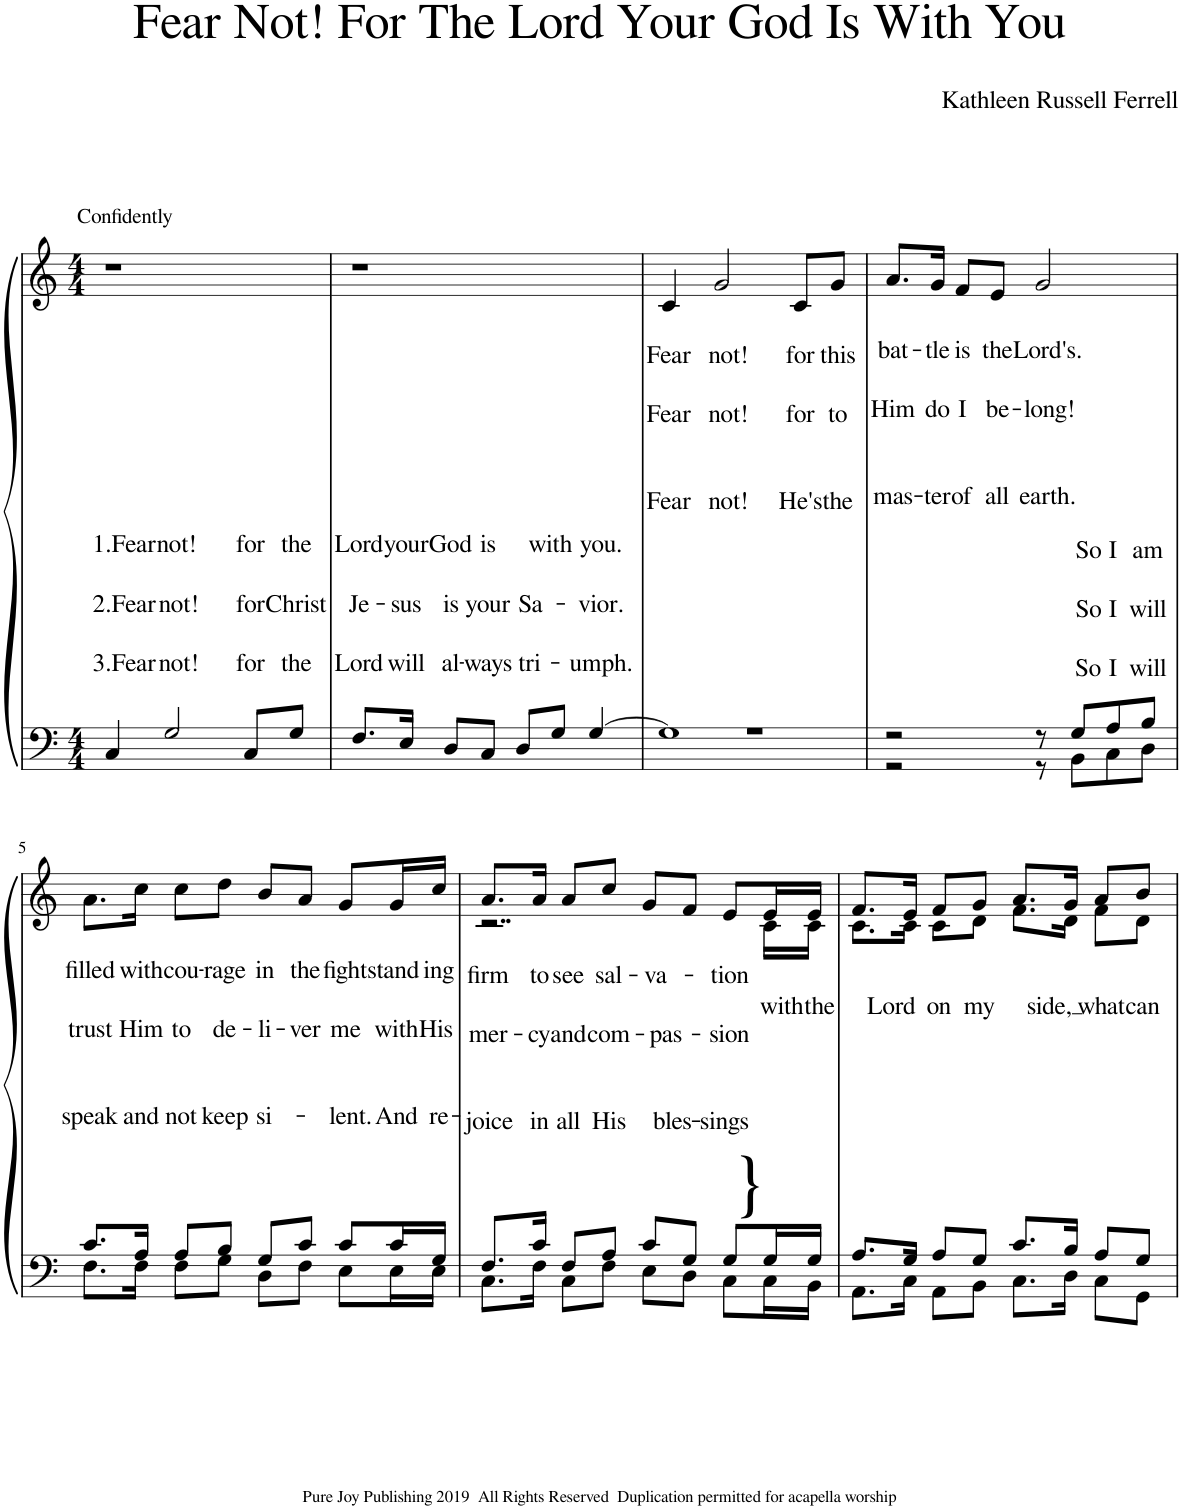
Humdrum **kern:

**kern	**text	**text	**text	**kern	**text	**text	**text	**text
*part1	*part1	*part1	*part1	*part1	*part1	*part1	*part1	*part1
*staff2	*staff2	*staff2	*staff2	*staff1	*staff1	*staff1	*staff1	*staff1
*I"Piano	*	*	*	*	*	*	*	*
*I'Pno.	*	*	*	*	*	*	*	*
*clefF4	*	*	*	*clefG2	*	*	*	*
*k[]	*	*	*	*k[]	*	*	*	*
*M4/4	*	*	*	*M4/4	*	*	*	*
=1	=1	=1	=1	=1	=1	=1	=1	=1
*^	*	*	*	*	*	*	*	*
!	!	!	!	!	!LO:TX:a:t=Confidently	!	!	!	!
!	!	!LO:LY:a	!LO:LY:a	!LO:LY:a	!	!	!	!	!
4ryy	4C/	1.Fear	2.Fear	3.Fear	1r	.	.	.	.
!	!	!LO:LY:a	!LO:LY:a	!LO:LY:a	!	!	!	!	!
2ryy	2G/	not!	not!	not!	.	.	.	.	.
!	!	!LO:LY:a	!LO:LY:a	!LO:LY:a	!	!	!	!	!
8ryy	8C/L	for	for	for	.	.	.	.	.
!	!	!LO:LY:a	!LO:LY:a	!LO:LY:a	!	!	!	!	!
8ryy	8G/J	the	Christ	the	.	.	.	.	.
=2	=2	=2	=2	=2	=2	=2	=2	=2	=2
!	!	!LO:LY:a	!LO:LY:a	!LO:LY:a	!	!	!	!	!
4ryy	8.F/L	Lord	Je-	Lord	1r	.	.	.	.
!	!	!LO:LY:a	!LO:LY:a	!LO:LY:a	!	!	!	!	!
.	16E/Jk	your	-sus	will	.	.	.	.	.
!	!	!LO:LY:a	!LO:LY:a	!LO:LY:a	!	!	!	!	!
4ryy	8D/L	God	is	al-	.	.	.	.	.
!	!	!LO:LY:a	!LO:LY:a	!LO:LY:a	!	!	!	!	!
.	8C/J	is	your	-ways	.	.	.	.	.
!	!	!LO:LY:a	!LO:LY:a	!LO:LY:a	!	!	!	!	!
2ryy	8D/L	with	Sa-	tri-	.	.	.	.	.
.	8G/J	.	.	.	.	.	.	.	.
!	!	!LO:LY:a	!LO:LY:a	!LO:LY:a	!	!	!	!	!
.	[4G/	you.	vior.	-umph.	.	.	.	.	.
=3	=3	=3	=3	=3	=3	=3	=3	=3	=3
!	!	!	!	!	!	!LO:LY:b	!LO:LY:b	!	!LO:LY:b
1r	1G]	.	.	.	4c/	Fear	Fear	.	Fear
!	!	!	!	!	!	!LO:LY:b	!LO:LY:b	!	!LO:LY:b
.	.	.	.	.	2g/	not!	not!	.	not!
!	!	!	!	!	!	!LO:LY:b	!LO:LY:b	!	!LO:LY:b
.	.	.	.	.	8c/L	for	for	.	He's
!	!	!	!	!	!	!LO:LY:b	!LO:LY:b	!	!LO:LY:b
.	.	.	.	.	8g/J	this	to	.	the
=4	=4	=4	=4	=4	=4	=4	=4	=4	=4
*	*^	*	*	*	*	*	*	*	*
!	!	!	!	!	!	!	!LO:LY:b	!LO:LY:b	!	!LO:LY:b
1ryy	2r	2r	.	.	.	8.a/L	bat-	Him	.	mas-
!	!	!	!	!	!	!	!LO:LY:b	!LO:LY:b	!	!LO:LY:b
.	.	.	.	.	.	16g/Jk	-tle	do	.	-ter
!	!	!	!	!	!	!	!LO:LY:b	!LO:LY:b	!	!LO:LY:b
.	.	.	.	.	.	8f/L	is	I	.	of
!	!	!	!	!	!	!	!LO:LY:b	!LO:LY:b	!	!LO:LY:b
.	.	.	.	.	.	8e/J	the	be-	.	all
!	!	!	!	!	!	!	!LO:LY:b	!LO:LY:b	!	!LO:LY:b
.	8r	8r	.	.	.	2g/	Lord's.	-long!	.	earth.
!	!	!	!LO:LY:a	!LO:LY:a	!LO:LY:a	!	!	!	!	!
.	8G/L	8BB\L	So	So	So	.	.	.	.	.
!	!	!	!LO:LY:a	!LO:LY:a	!LO:LY:a	!	!	!	!	!
.	8A/	8C\	I	I	I	.	.	.	.	.
!	!	!	!LO:LY:a	!LO:LY:a	!LO:LY:a	!	!	!	!	!
.	8B/J	8D\J	am	will	will	.	.	.	.	.
!!LO:LB:g=z
=5	=5	=5	=5	=5	=5	=5	=5	=5	=5	=5
!	!	!	!	!	!	!	!LO:LY:b	!LO:LY:b	!	!LO:LY:b
1ryy	8.c/L	8.F\L	.	.	.	8.a\L	filled	trust	.	speak
!	!	!	!	!	!	!	!LO:LY:b	!LO:LY:b	!	!LO:LY:b
.	16A/Jk	16F\Jk	.	.	.	16cc\Jk	with	Him	.	and
!	!	!	!	!	!	!	!LO:LY:b	!LO:LY:b	!	!LO:LY:b
.	8A/L	8F\L	.	.	.	8cc\L	cou-	to	.	not
!	!	!	!	!	!	!	!LO:LY:b	!LO:LY:b	!	!LO:LY:b
.	8B/J	8G\J	.	.	.	8dd\J	-rage	de-	.	keep
!	!	!	!	!	!	!	!LO:LY:b	!LO:LY:b	!	!LO:LY:b
.	8G/L	8D\L	.	.	.	8b/L	in	-li-	.	si-
!	!	!	!	!	!	!	!LO:LY:b	!LO:LY:b	!	!
.	8c/J	8F\J	.	.	.	8a/J	the	-ver	.	.
!	!	!	!	!	!	!	!LO:LY:b	!LO:LY:b	!	!LO:LY:b
.	8c/L	8E\L	.	.	.	8g/L	fight	me	.	-lent.
!	!	!	!	!	!	!	!LO:LY:b	!LO:LY:b	!	!LO:LY:b
.	16c/L	16E\L	.	.	.	16g/L	stand	with	.	And
!	!	!	!	!	!	!	!LO:LY:b	!LO:LY:b	!	!LO:LY:b
.	16G/JJ	16E\JJ	.	.	.	16cc/JJ	ing	His	.	re-
=6	=6	=6	=6	=6	=6	=6	=6	=6	=6	=6
!	!	!	!	!	!	!	!LO:LY:b	!LO:LY:b	!	!LO:LY:b
*	*	*	*	*	*	*^	*	*	*	*
1ryy	8.F/L	8.C\L	.	.	.	8.a/L	2..r	firm	mer-	.	-joice
!	!	!	!	!	!	!	!	!LO:LY:b	!LO:LY:b	!	!LO:LY:b
.	16c/Jk	16F\Jk	.	.	.	16a/Jk	.	to	-cy	.	in
!	!	!	!	!	!	!	!	!LO:LY:b	!LO:LY:b	!	!LO:LY:b
.	8F/L	8C\L	.	.	.	8a/L	.	see	and	.	all
!	!	!	!	!	!	!	!	!LO:LY:b	!LO:LY:b	!	!LO:LY:b
.	8A/J	8F\J	.	.	.	8cc/J	.	sal-	com-	.	His
!	!	!	!	!	!	!	!	!LO:LY:b	!LO:LY:b	!	!LO:LY:b
.	8c/L	8E\L	.	.	.	8g/L	.	-va-	-pas-	.	bles-
.	8G/J	8D\J	.	.	.	8f/J	.	.	.	.	.
!	!	!	!	!	!	!LO:TX:b:t=}	!	!	!	!	!
!	!	!	!	!	!	!	!	!LO:LY:b	!LO:LY:b	!	!LO:LY:b
.	8G/L	8C\L	.	.	.	8e/L	.	-tion	-sion	.	-sings
!	!	!	!	!	!	!	!	!LO:LY:b	!	!	!
.	16G/L	16C\L	.	.	.	16e/L	16c\LL	with	.	.	.
!	!	!	!	!	!	!	!	!LO:LY:b	!	!	!
.	16G/JJ	16BB\JJ	.	.	.	16e/JJ	16c\JJ	the	.	.	.
=7	=7	=7	=7	=7	=7	=7	=7	=7	=7	=7	=7
!	!	!	!	!	!	!	!	!LO:LY:b	!	!	!
1ryy	8.A/L	8.AA\L	.	.	.	8.f/L	8.c\L	Lord	.	.	.
.	16G/Jk	16C\Jk	.	.	.	16e/Jk	16c\Jk	.	.	.	.
!	!	!	!	!	!	!	!	!LO:LY:b	!	!	!
.	8A/L	8AA\L	.	.	.	8f/L	8c\L	on	.	.	.
!	!	!	!	!	!	!	!	!LO:LY:b	!	!	!
.	8G/J	8BB\J	.	.	.	8g/J	8d\J	my	.	.	.
!	!	!	!	!	!	!	!	!LO:LY:b	!	!	!
.	8.c/L	8.C\L	.	.	.	8.a/L	8.f\L	side,	.	.	.
.	16B/Jk	16D\Jk	.	.	.	16g/Jk	16d\Jk	.	.	.	.
!	!	!	!	!	!	!	!	!LO:LY:b	!	!	!
.	8A/L	8C\L	.	.	.	8a/L	8f\L	what	.	.	.
!	!	!	!	!	!	!	!	!LO:LY:b	!	!	!
.	8G/J	8GG\J	.	.	.	8b/J	8d\J	can	.	.	.
*v	*v	*v	*	*	*	*	*	*	*	*	*
*	*	*	*	*v	*v	*	*	*	*
=	=	=	=	=	=	=	=	=
*-	*-	*-	*-	*-	*-	*-	*-	*-
